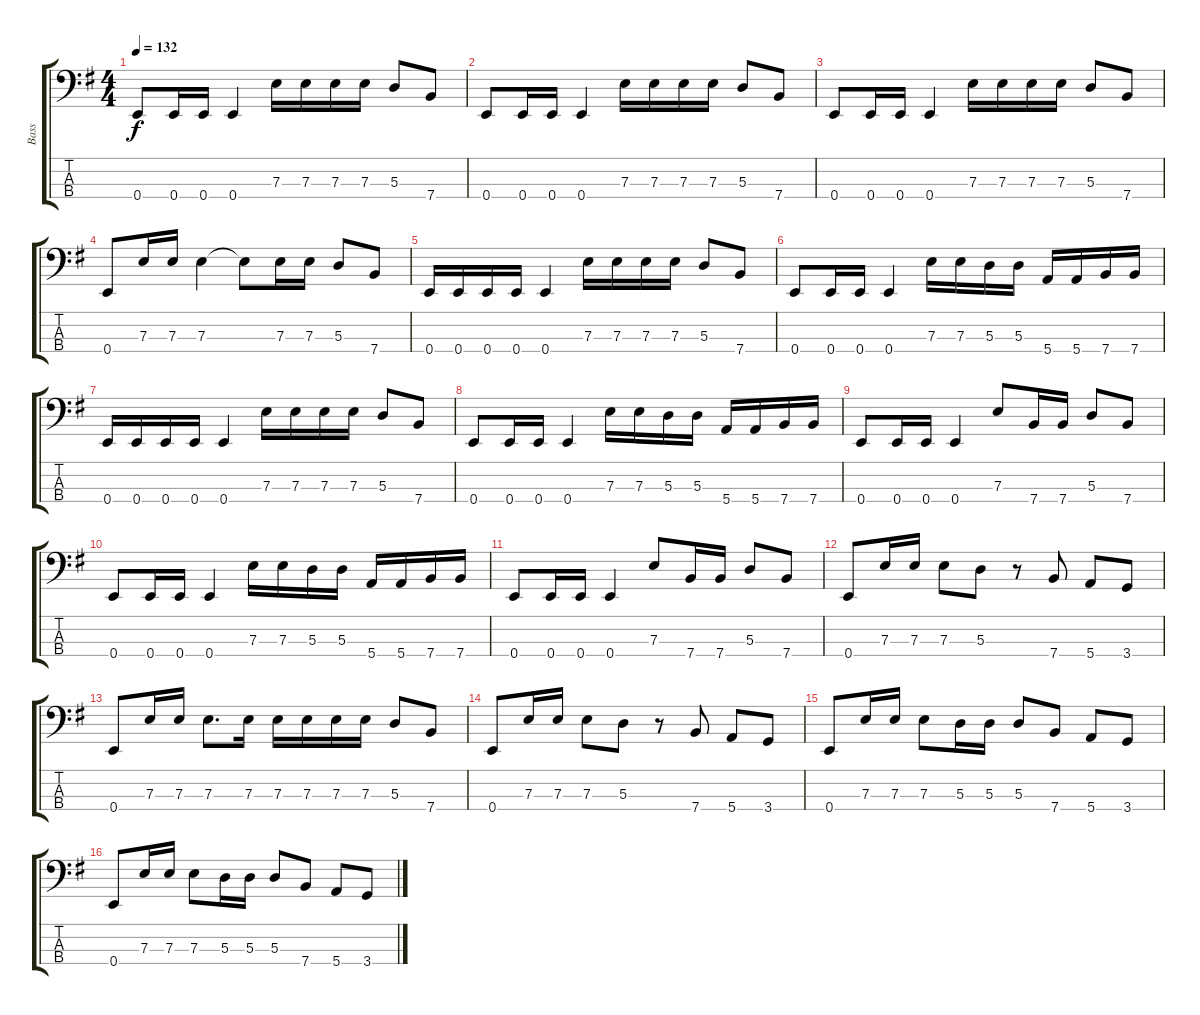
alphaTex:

\track ("Bass" "Bass") {instrument electricbasspick}
\staff {score tabs}
\tuning (G2 D2 A1 E1) {hide}
\ts (4 4)
\tempo 132
\clef f4
\ks g
0.4.8{dy f} 0.4.16 0.4.16 0.4.4 7.3.16 7.3.16 7.3.16 7.3.16 5.3.8 7.4.8 |
0.4.8 0.4.16 0.4.16 0.4.4 7.3.16 7.3.16 7.3.16 7.3.16 5.3.8 7.4.8 |
0.4.8 0.4.16 0.4.16 0.4.4 7.3.16 7.3.16 7.3.16 7.3.16 5.3.8 7.4.8 |
0.4.8 7.3.16 7.3.16 7.3.4 7.3{t}.8 7.3.16 7.3.16 5.3.8 7.4.8 |
0.4.16 0.4.16 0.4.16 0.4.16 0.4.4 7.3.16 7.3.16 7.3.16 7.3.16 5.3.8 7.4.8 |
0.4.8 0.4.16 0.4.16 0.4.4 7.3.16 7.3.16 5.3.16 5.3.16 5.4.16 5.4.16 7.4.16 7.4.16 |
0.4.16 0.4.16 0.4.16 0.4.16 0.4.4 7.3.16 7.3.16 7.3.16 7.3.16 5.3.8 7.4.8 |
0.4.8 0.4.16 0.4.16 0.4.4 7.3.16 7.3.16 5.3.16 5.3.16 5.4.16 5.4.16 7.4.16 7.4.16 |
0.4.8 0.4.16 0.4.16 0.4.4 7.3.8 7.4.16 7.4.16 5.3.8 7.4.8 |
0.4.8 0.4.16 0.4.16 0.4.4 7.3.16 7.3.16 5.3.16 5.3.16 5.4.16 5.4.16 7.4.16 7.4.16 |
0.4.8 0.4.16 0.4.16 0.4.4 7.3.8 7.4.16 7.4.16 5.3.8 7.4.8 |
0.4.8 7.3.16 7.3.16 7.3.8 5.3.8 r.8 7.4.8 5.4.8 3.4.8 |
0.4.8 7.3.16 7.3.16 7.3.8{d} 7.3.16 7.3.16 7.3.16 7.3.16 7.3.16 5.3.8 7.4.8 |
0.4.8 7.3.16 7.3.16 7.3.8 5.3.8 r.8 7.4.8 5.4.8 3.4.8 |
0.4.8 7.3.16 7.3.16 7.3.8 5.3.16 5.3.16 5.3.8 7.4.8 5.4.8 3.4.8 |
0.4.8 7.3.16 7.3.16 7.3.8 5.3.16 5.3.16 5.3.8 7.4.8 5.4.8 3.4.8
